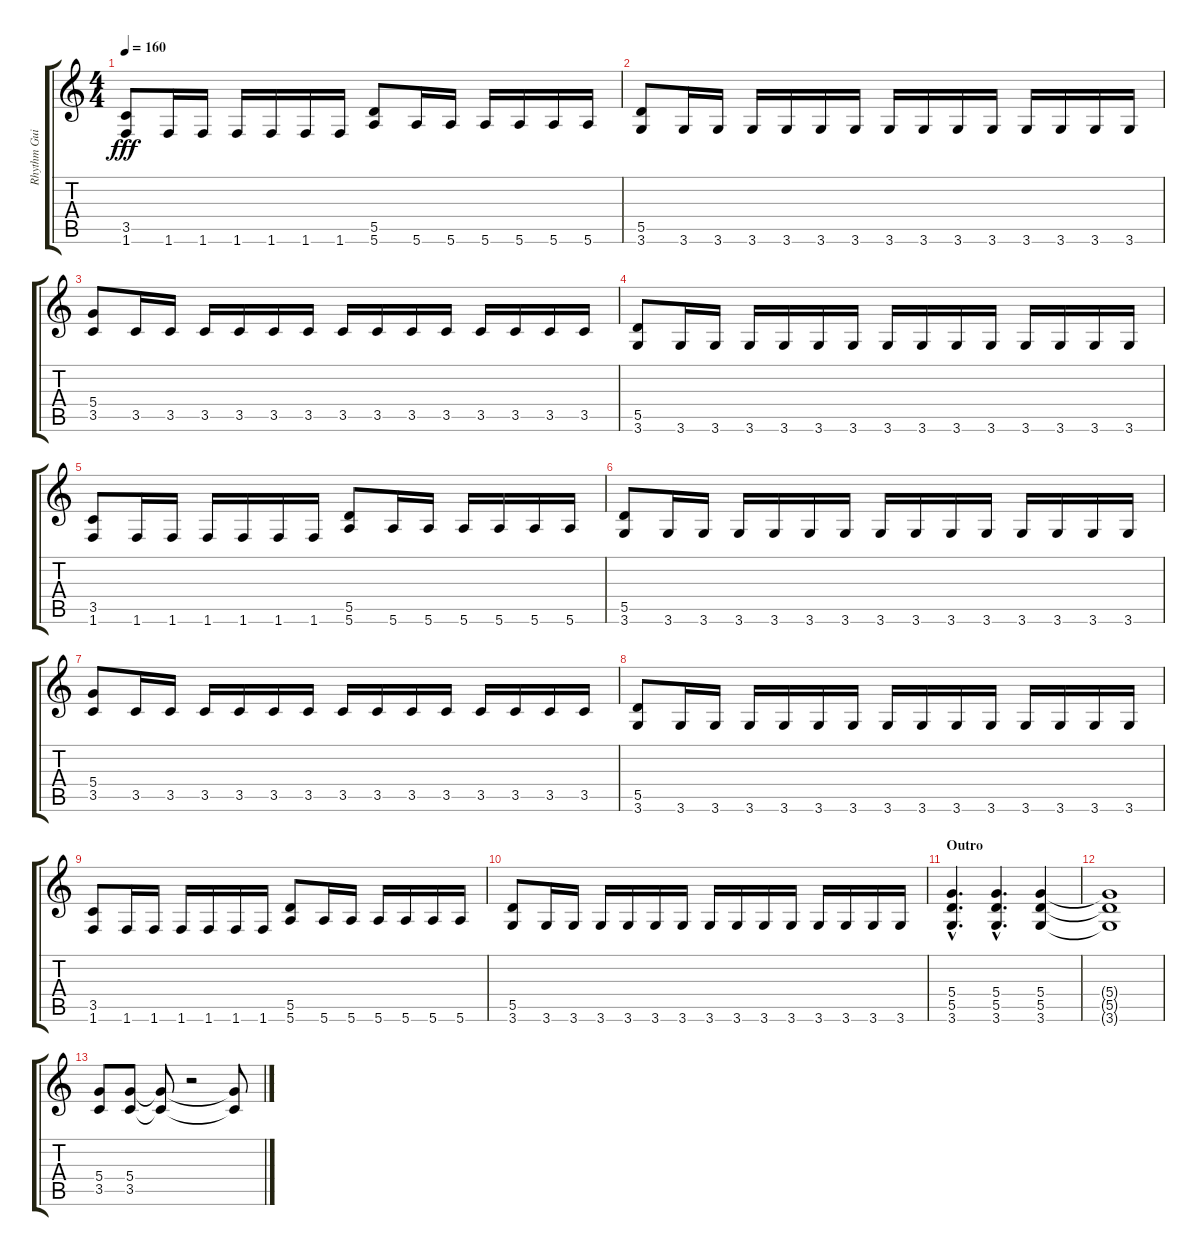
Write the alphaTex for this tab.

\track ("Rhythm Guitar" "Rhythm Gui") {instrument overdrivenguitar}
\staff {score tabs}
\tuning (E4 B3 G3 D3 A2 E2) {hide}
\ts (4 4)
\tempo 160
\clef g2
\ks c
(3.5 1.6).8{dy fff} 1.6.16 1.6.16 1.6.16 1.6.16 1.6.16 1.6.16 (5.5 5.6).8 5.6.16 5.6.16 5.6.16 5.6.16 5.6.16 5.6.16 |
(5.5 3.6).8 3.6.16 3.6.16 3.6.16 3.6.16 3.6.16 3.6.16 3.6.16 3.6.16 3.6.16 3.6.16 3.6.16 3.6.16 3.6.16 3.6.16 |
(5.4 3.5).8 3.5.16 3.5.16 3.5.16 3.5.16 3.5.16 3.5.16 3.5.16 3.5.16 3.5.16 3.5.16 3.5.16 3.5.16 3.5.16 3.5.16 |
(5.5 3.6).8 3.6.16 3.6.16 3.6.16 3.6.16 3.6.16 3.6.16 3.6.16 3.6.16 3.6.16 3.6.16 3.6.16 3.6.16 3.6.16 3.6.16 |
(3.5 1.6).8 1.6.16 1.6.16 1.6.16 1.6.16 1.6.16 1.6.16 (5.5 5.6).8 5.6.16 5.6.16 5.6.16 5.6.16 5.6.16 5.6.16 |
(5.5 3.6).8 3.6.16 3.6.16 3.6.16 3.6.16 3.6.16 3.6.16 3.6.16 3.6.16 3.6.16 3.6.16 3.6.16 3.6.16 3.6.16 3.6.16 |
(5.4 3.5).8 3.5.16 3.5.16 3.5.16 3.5.16 3.5.16 3.5.16 3.5.16 3.5.16 3.5.16 3.5.16 3.5.16 3.5.16 3.5.16 3.5.16 |
(5.5 3.6).8 3.6.16 3.6.16 3.6.16 3.6.16 3.6.16 3.6.16 3.6.16 3.6.16 3.6.16 3.6.16 3.6.16 3.6.16 3.6.16 3.6.16 |
(3.5 1.6).8 1.6.16 1.6.16 1.6.16 1.6.16 1.6.16 1.6.16 (5.5 5.6).8 5.6.16 5.6.16 5.6.16 5.6.16 5.6.16 5.6.16 |
(5.5 3.6).8 3.6.16 3.6.16 3.6.16 3.6.16 3.6.16 3.6.16 3.6.16 3.6.16 3.6.16 3.6.16 3.6.16 3.6.16 3.6.16 3.6.16 |
\section ("" "Outro")
(5.4{hac} 5.5{hac} 3.6{hac}).4{d} (5.4{hac} 5.5{hac} 3.6{hac}).4{d} (5.4 5.5 3.6).4 |
(5.4{t} 5.5{t} 3.6{t}).1 |
(5.4 3.5).8 (5.4 3.5).8 (5.4{t} 3.5{t}).8 r.2 (5.4{t} 3.5{t}).8
